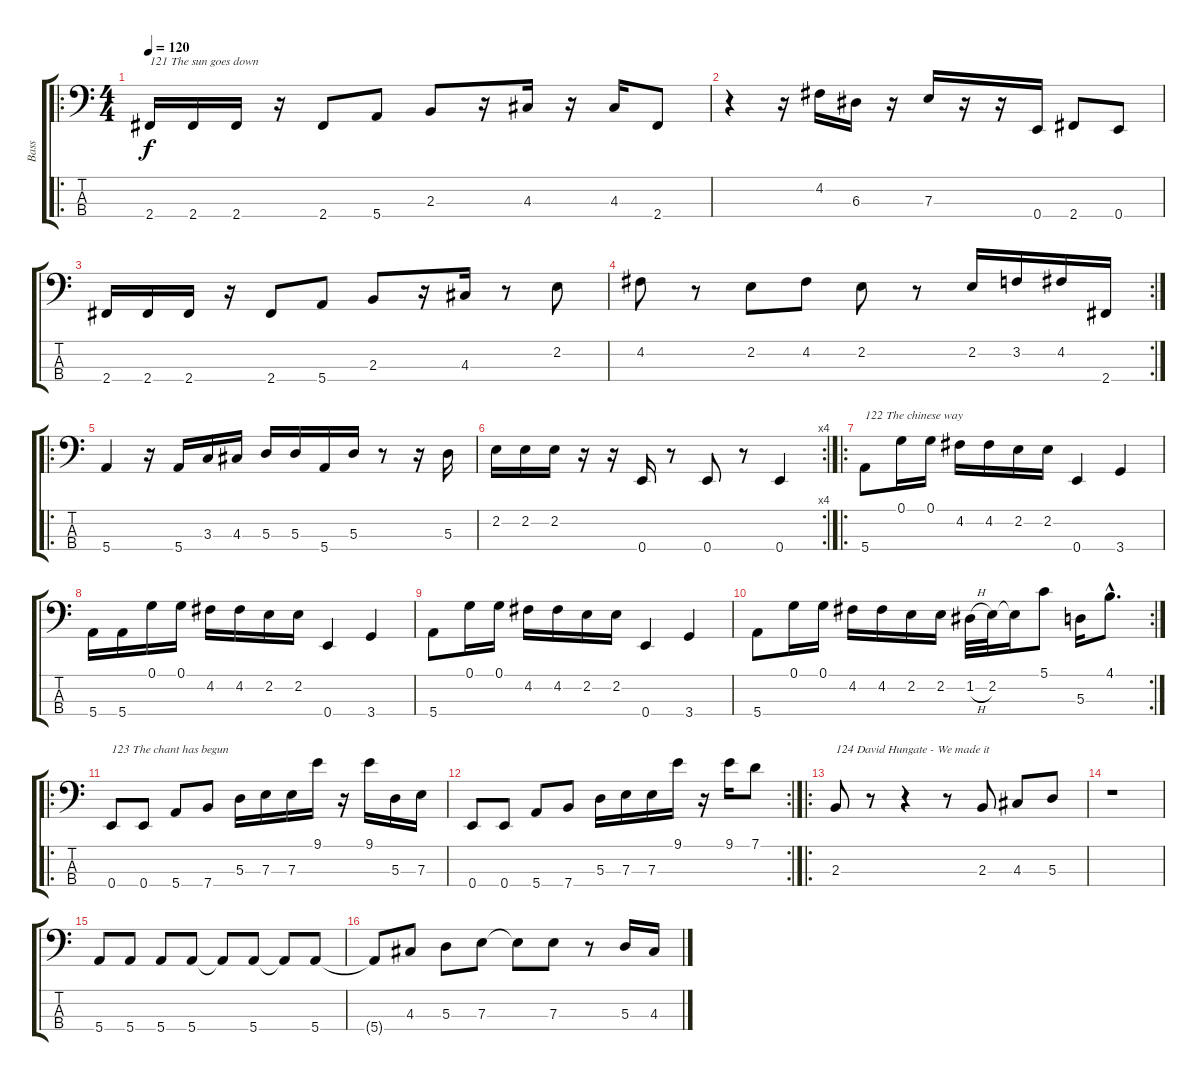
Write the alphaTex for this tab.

\track ("Bass" "Bass") {instrument electricbassfinger}
\staff {score tabs}
\tuning (G2 D2 A1 E1) {hide}
\ro
\ts (4 4)
\tempo 120
\clef f4
\ks c
2.4.16{txt "121 The sun goes down" dy f} 2.4.16 2.4.16 r.16 2.4.8 5.4.8 2.3.8 r.16 4.3.16 r.16 4.3.16 2.4.8 |
r.4 r.16 4.2.16 6.3.16 r.16 7.3.16 r.16 r.16 0.4.16 2.4.8 0.4.8 |
2.4.16 2.4.16 2.4.16 r.16 2.4.8 5.4.8 2.3.8 r.16 4.3.16 r.8 2.2.8 |
\rc 2
4.2.8 r.8 2.2.8 4.2.8 2.2.8 r.8 2.2.16 3.2.16 4.2.16 2.4.16 |
\ro
5.4.4 r.16 5.4.16 3.3.16 4.3.16 5.3.16 5.3.16 5.4.16 5.3.16 r.8 r.16 5.3.16 |
\rc 4
2.2.16 2.2.16 2.2.16 r.16 r.16 0.4.16 r.8 0.4.8 r.8 0.4.4 |
\ro
5.4.8{txt "122 The chinese way"} 0.1.16 0.1.16 4.2.16 4.2.16 2.2.16 2.2.16 0.4.4 3.4.4 |
5.4.16 5.4.16 0.1.16 0.1.16 4.2.16 4.2.16 2.2.16 2.2.16 0.4.4 3.4.4 |
5.4.8 0.1.16 0.1.16 4.2.16 4.2.16 2.2.16 2.2.16 0.4.4 3.4.4 |
\rc 2
5.4.8 0.1.16 0.1.16 4.2.16 4.2.16 2.2.16 2.2.16 1.2{h}.32 2.2.32 2.2{t}.16 5.1.8 5.3.16 4.1{hac}.8{d} |
\ro
0.4.8{txt "123 The chant has begun"} 0.4.8 5.4.8 7.4.8 5.3.16 7.3.16 7.3.16 9.1.16 r.16 9.1.16 5.3.16 7.3.16 |
\rc 2
0.4.8 0.4.8 5.4.8 7.4.8 5.3.16 7.3.16 7.3.16 9.1.16 r.16 9.1.16 7.1.8 |
\ro
2.3.8{txt "124 David Hungate - We made it"} r.8 r.4 r.8 2.3.8 4.3.8 5.3.8 |
r.1 |
5.4.8 5.4.8 5.4.8 5.4.8 5.4{t}.8 5.4.8 5.4{t}.8 5.4.8 |
5.4{t}.8 4.3.8 5.3.8 7.3.8 7.3{t}.8 7.3.8 r.8 5.3.16 4.3.16
